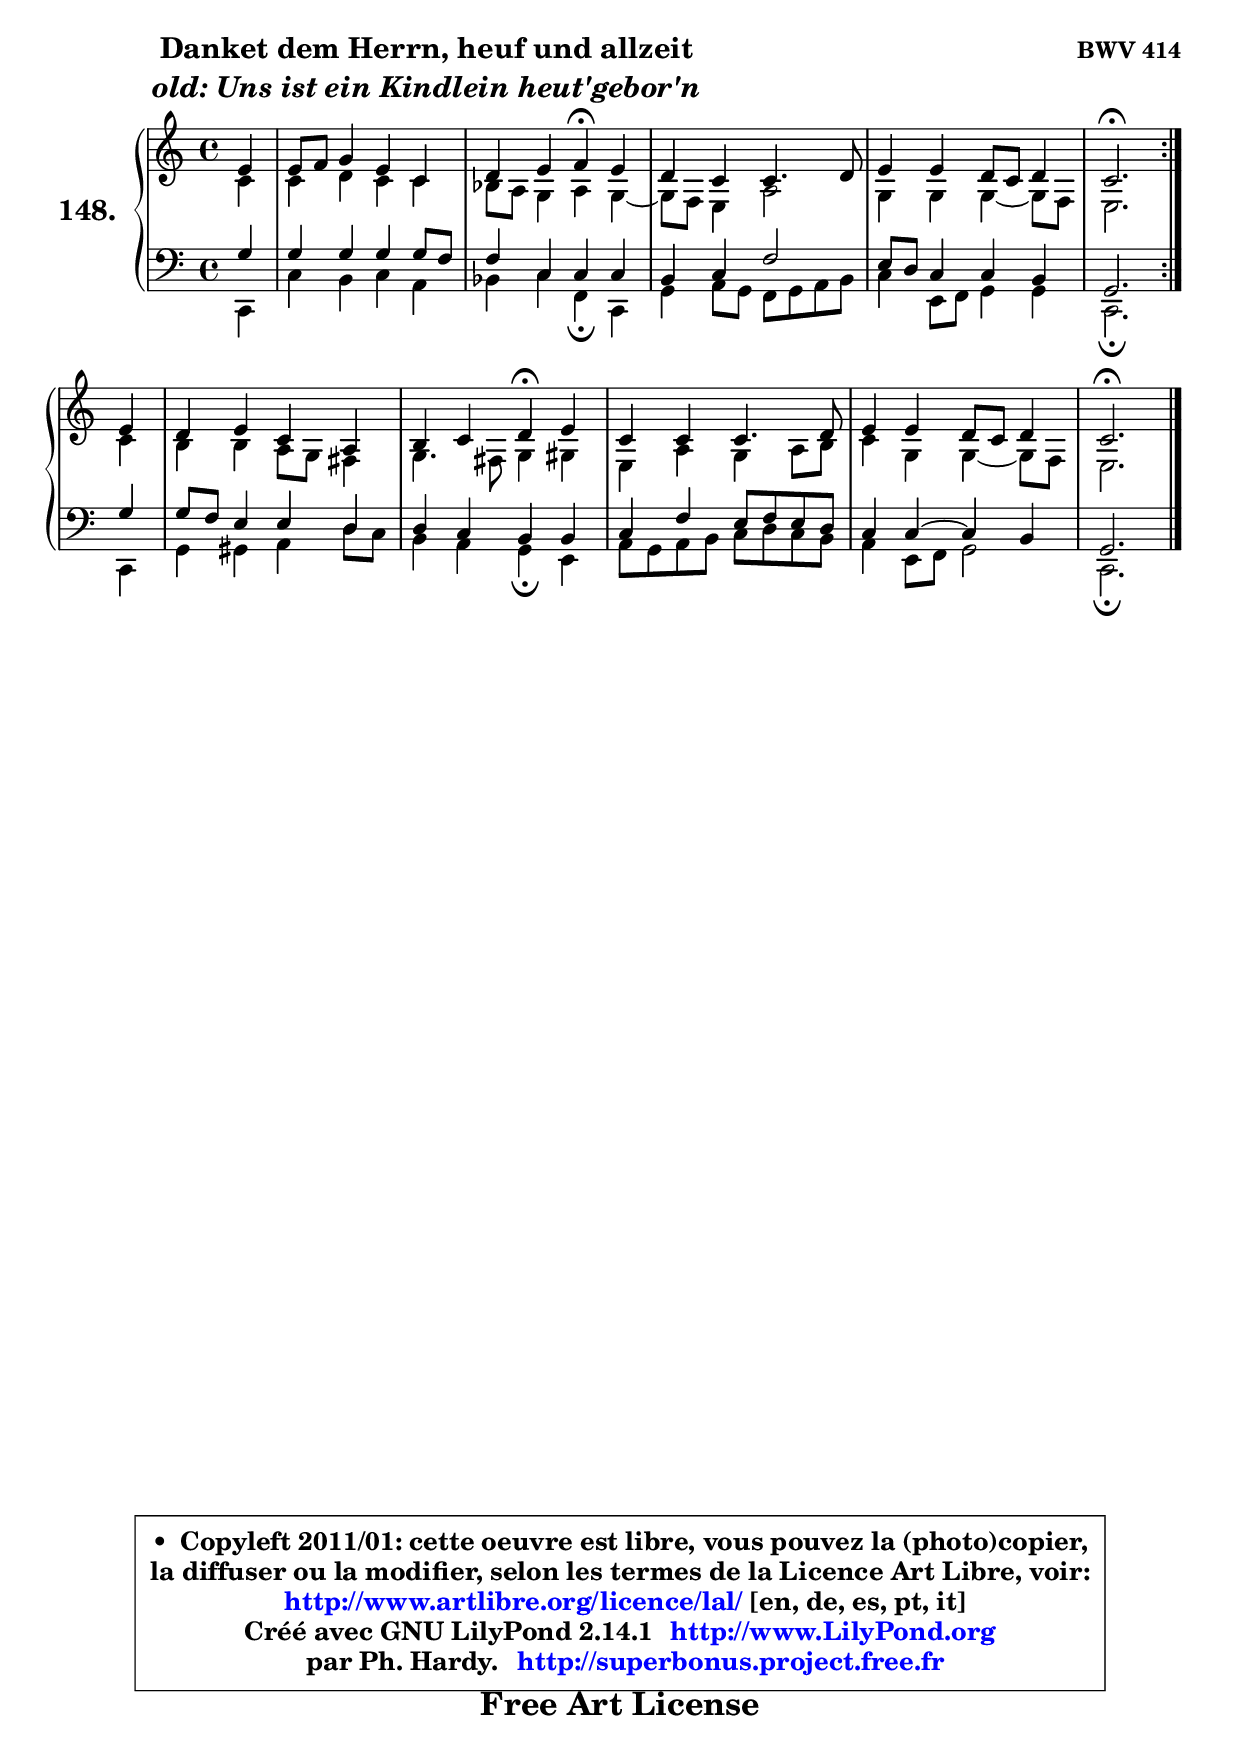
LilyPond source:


\version "2.14.1"

    \paper {
%	system-system-spacing #'padding = #0.1
%	score-system-spacing #'padding = #0.1
%	ragged-bottom = ##f
%	ragged-last-bottom = ##f
	}

    \header {
      opus = \markup { \bold "BWV 414" }
      piece = \markup { \hspace #9 \fontsize #2 \bold \column \center-align { \line { "Danket dem Herrn, heuf und allzeit" }
                     \line { \italic "old: Uns ist ein Kindlein heut'gebor'n" }
                 } }
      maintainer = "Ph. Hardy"
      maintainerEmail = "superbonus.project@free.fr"
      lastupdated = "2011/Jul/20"
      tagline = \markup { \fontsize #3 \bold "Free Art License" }
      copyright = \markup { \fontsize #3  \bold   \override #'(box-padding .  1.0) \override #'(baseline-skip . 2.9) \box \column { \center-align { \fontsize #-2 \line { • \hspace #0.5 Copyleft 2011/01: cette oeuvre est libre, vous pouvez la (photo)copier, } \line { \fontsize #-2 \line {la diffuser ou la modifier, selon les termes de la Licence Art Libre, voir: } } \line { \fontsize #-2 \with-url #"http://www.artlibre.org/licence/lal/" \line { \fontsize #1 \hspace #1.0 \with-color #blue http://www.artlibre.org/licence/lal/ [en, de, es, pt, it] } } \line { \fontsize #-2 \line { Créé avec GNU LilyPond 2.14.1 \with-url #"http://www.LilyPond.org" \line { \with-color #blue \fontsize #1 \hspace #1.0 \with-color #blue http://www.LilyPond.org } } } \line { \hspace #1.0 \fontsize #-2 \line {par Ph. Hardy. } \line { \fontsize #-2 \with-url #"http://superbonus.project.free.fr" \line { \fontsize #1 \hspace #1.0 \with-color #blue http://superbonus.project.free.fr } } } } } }

	  }

  guidemidi = {
	\repeat volta 2 {
        r4 |
        R1 |
        r2 \tempo 4 = 30 r4 \tempo 4 = 78 r4 |
        R1 |
        R1 |
        \tempo 4 = 40 r2. \tempo 4 = 78 } %fin du repeat
        r4 |
        R1 |
        r2 \tempo 4 = 30 r4 \tempo 4 = 78 r4 |
        R1 |
        R1 |
        \tempo 4 = 40 r2. 
	}

  upper = {
\displayLilyMusic \transpose g c {
	\time 4/4
	\key g \major
	\clef treble
	\partial 4
	\voiceOne
	<< { 
	% SOPRANO
	\set Voice.midiInstrument = "acoustic grand"
	\relative c'' {
	\repeat volta 2 {
        b4 |
        b8 c d4 b g4 |
        a4 b c\fermata b |
        a4 g g4. a8 |
        b4 b a8 g a4 |
        g2.\fermata } %fin du repeat
\break
        b4 |
        a4 b g e |
        fis4 g a\fermata b |
        g4 g g4. a8 |
        b4 b a8 g a4 |
        g2.\fermata
        \bar "|."
	} % fin de relative
	}

	\context Voice="1" { \voiceTwo 
	% ALTO
	\set Voice.midiInstrument = "acoustic grand"
	\relative c'' {
	\repeat volta 2 {
        g4 |
        g4 a g g |
        f8 e d4 e d ~ |
        d8 c8 b4 e2 |
        d4 d d ~ d8 c |
        b2. } %fin du repeat
        g'4 |
        fis4 fis e8 d cis4 |
        d4. cis8 d4 dis |
        b4 e d e8 fis |
        g4 d d ~ d8 c |
        b2.
        \bar "|."
	} % fin de relative
	\oneVoice
	} >>
}
	}

    lower = {
\transpose g c {
	\time 4/4
	\key g \major
	\clef bass
	\partial 4
	\voiceOne
	<< { 
	% TENOR
	\set Voice.midiInstrument = "acoustic grand"
	\relative c' {
	\repeat volta 2 {
        d4 |
        d4 d d d8 c |
        c4 g g g |
        fis4 g c2 |
        b8 a g4 g fis |
        d2. } %fin du repeat
        d'4 |
        d8 c b4 b a |
        a4 g fis fis |
        g4 c b8 c b a |
        g4 g ~ g4 fis |
        d2.
        \bar "|."
	} % fin de relative
	}
	\context Voice="1" { \voiceTwo 
	% BASS
	\set Voice.midiInstrument = "acoustic grand"
	\relative c {
	\repeat volta 2 {
        g4 |
        g'4 fis g e |
        f4 g c,\fermata g |
        d'4 e8 d c d e fis |
        g4 b,8 c d4 d |
        g,2.\fermata } %fin du repeat
        g4 |
        d'4 dis e a8 g |
        fis4 e d\fermata b |
        e8 d e fis g a g fis |
        e4 b8 c d2 |
        g,2.\fermata
        \bar "|."
	} % fin de relative
	\oneVoice
	} >>
}
	}


    \score { 

	\new PianoStaff <<
	\set PianoStaff.instrumentName = \markup { \bold \huge "148." }
	\new Staff = "upper" \upper
	\new Staff = "lower" \lower
	>>

    \layout {
%	ragged-last = ##f
	   }

         } % fin de score

  \score {
    \unfoldRepeats { << \guidemidi \upper \lower >> }
    \midi {
    \context {
     \Staff
      \remove "Staff_performer"
               }

     \context {
      \Voice
       \consists "Staff_performer"
                }

     \context { 
      \Score
      tempoWholesPerMinute = #(ly:make-moment 78 4)
		}
	    }
	}


